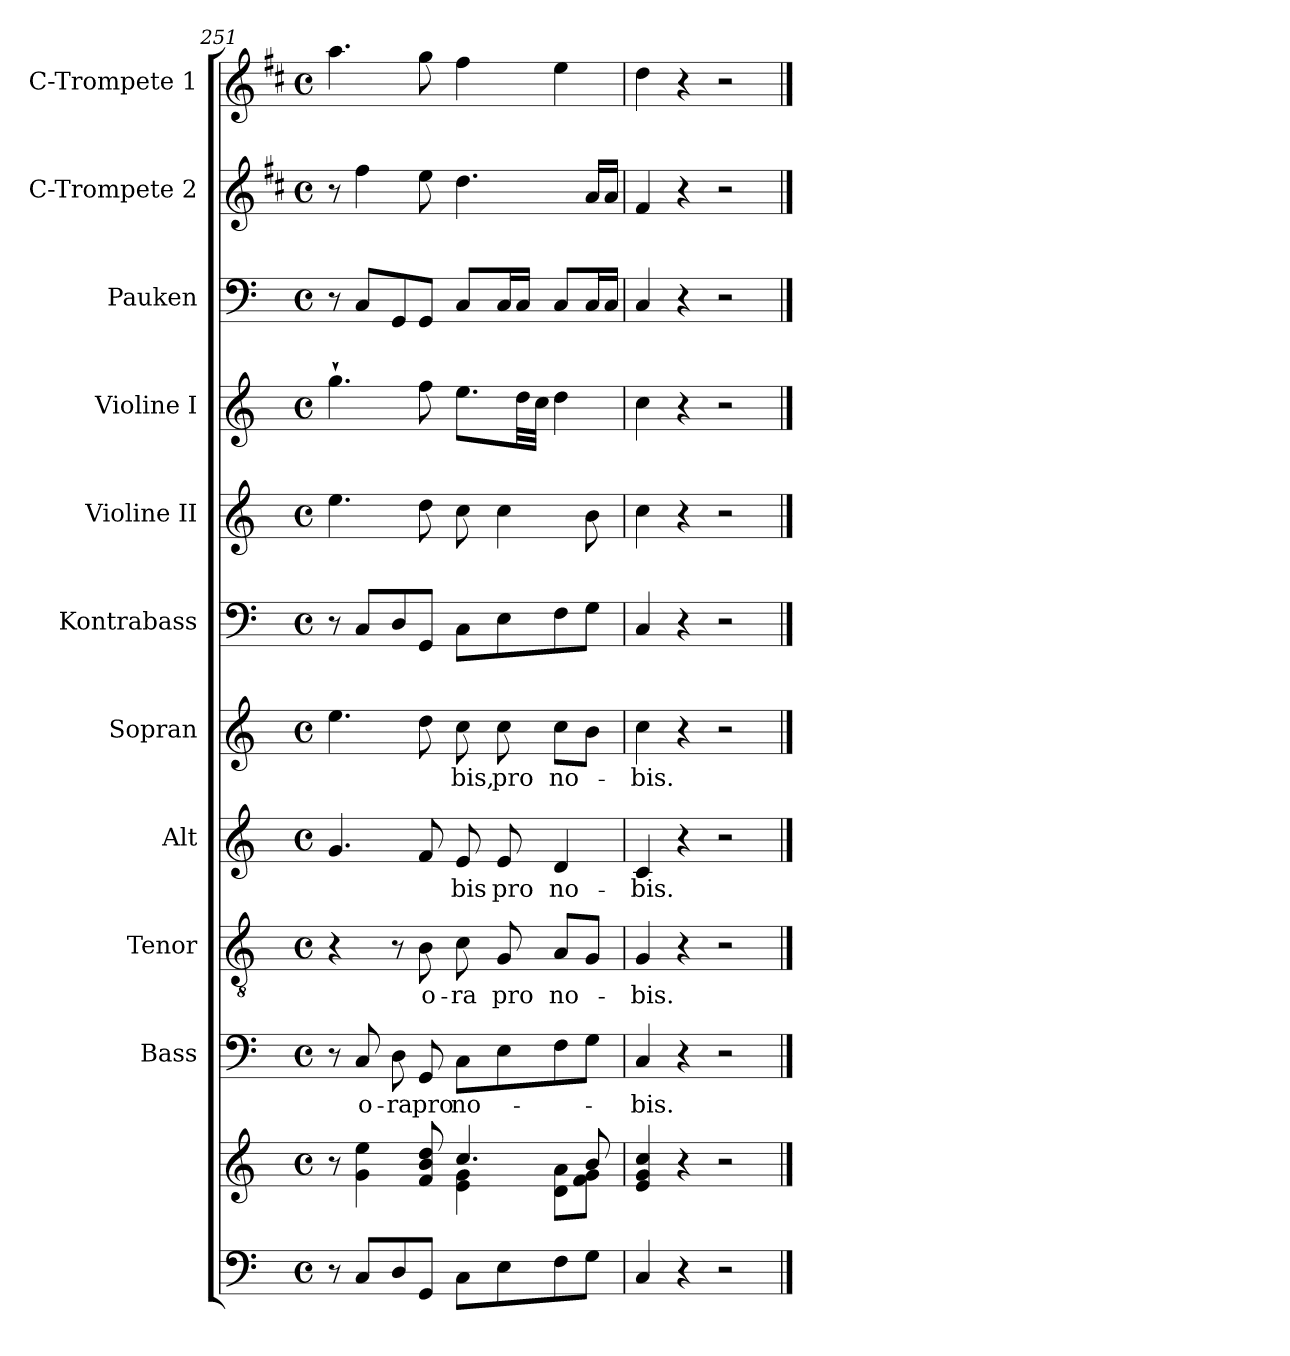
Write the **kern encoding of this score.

**kern	**kern	**kern	**text	**kern	**text	**kern	**text	**kern	**text	**kern	**kern	**kern	**kern	**kern	**kern
*part11	*part11	*part10	*part10	*part9	*part9	*part8	*part8	*part7	*part7	*part6	*part5	*part4	*part3	*part2	*part1
*staff12	*staff11	*staff10	*staff10	*staff9	*staff9	*staff8	*staff8	*staff7	*staff7	*staff6	*staff5	*staff4	*staff3	*staff2	*staff1
*	*	*I"Bass	*	*I"Tenor	*	*I"Alt	*	*I"Sopran	*	*I"Kontrabass	*I"Violine II	*I"Violine I	*I"Pauken	*I"C-Trompete 2	*I"C-Trompete 1
*	*	*I'B.	*	*I'T.	*	*I'A.	*	*I'S.	*	*I'Kb.	*I'Vl. II	*I'Vl. I	*I'Pk.	*I'C Trp. 2	*I'C Trp. 1
*clefF4	*clefG2	*clefF4	*	*clefGv2	*	*clefG2	*	*clefG2	*	*clefF4	*clefG2	*clefG2	*clefF4	*clefG2	*clefG2
*	*	*	*	*	*	*	*	*	*	*ITrd7c12	*	*	*	*ITrd1c2	*ITrd1c2
*k[]	*k[]	*k[]	*	*k[]	*	*k[]	*	*k[]	*	*k[]	*k[]	*k[]	*k[]	*k[]	*k[]
*C:	*C:	*C:	*	*C:	*	*C:	*	*C:	*	*C:	*C:	*C:	*C:	*C:	*C:
*M4/4	*M4/4	*M4/4	*	*M4/4	*	*M4/4	*	*M4/4	*	*M4/4	*M4/4	*M4/4	*M4/4	*M4/4	*M4/4
*met(c)	*met(c)	*met(c)	*	*met(c)	*	*met(c)	*	*met(c)	*	*met(c)	*met(c)	*met(c)	*met(c)	*met(c)	*met(c)
=251	=251	=251	=251	=251	=251	=251	=251	=251	=251	=251	=251	=251	=251	=251	=251
*	*^	*	*	*	*	*	*	*	*	*	*	*	*	*	*
8r	8r	2ryy	8r	.	4r	.	4.g/	.	4.ee\	.	8r	4.ee\	4.gg`>\	8r	8r	4.gg\
!	!	!	!	!LO:LY:b	!	!	!	!	!	!	!	!	!	!	!	!
8C/L	4g\ 4ee\	.	8C/	o-	.	.	.	.	.	.	8CC/L	.	.	8C/L	4ee\	.
!	!	!	!	!LO:LY:b	!	!	!	!	!	!	!	!	!	!	!	!
8D/	.	.	8D\	-ra	8r	.	.	.	.	.	8DD/	.	.	8GG/	.	.
!	!	!	!	!LO:LY:b	!	!LO:LY:b	!	!	!	!	!	!	!	!	!	!
8GG/J	8f/ 8b/ 8dd/	.	8GG/	pro	8B\	o-	8f/	.	8dd\	.	8GGG/J	8dd\	8ff\	8GG/J	8dd\	8ff\
!	!	!	!	!LO:LY:b	!	!LO:LY:b	!	!LO:LY:b	!	!LO:LY:b	!	!	!	!	!	!
8C\L	4.cc/	4e\ 4g\	8C\L	no-	8c\	-ra	8e/	-bis	8cc\	-bis,	8CC\L	8cc\	8.ee\L	8C/L	4.cc\	4ee\
!	!	!	!	!	!	!LO:LY:b	!	!LO:LY:b	!	!LO:LY:b	!	!	!	!	!	!
8E\	.	.	8E\	.	8G/	pro	8e/	pro	8cc\	pro	8EE\	4cc\	.	16C/L	.	.
.	.	.	.	.	.	.	.	.	.	.	.	.	32dd\LL	16C/JJ	.	.
.	.	.	.	.	.	.	.	.	.	.	.	.	32cc\JJJ	.	.	.
!	!	!	!	!	!	!LO:LY:b	!	!LO:LY:b	!	!LO:LY:b	!	!	!	!	!	!
8F\	.	8d\ 8a\L	8F\	.	8A/L	no-	4d/	no-	8cc\L	no-	8FF\	.	4dd\	8C/L	.	4dd\
8G\J	8b/	8f\ 8g\J	8G\J	.	8G/J	.	.	.	8b\J	.	8GG\J	8b\	.	16C/L	16g/LL	.
.	.	.	.	.	.	.	.	.	.	.	.	.	.	16C/JJ	16g/JJ	.
*	*v	*v	*	*	*	*	*	*	*	*	*	*	*	*	*	*
=252	=252	=252	=252	=252	=252	=252	=252	=252	=252	=252	=252	=252	=252	=252	=252
!	!	!	!LO:LY:b	!	!LO:LY:b	!	!LO:LY:b	!	!LO:LY:b	!	!	!	!	!	!
4C/	4e/ 4g/ 4cc/	4C/	-bis.	4G/	-bis.	4c/	-bis.	4cc\	-bis.	4CC/	4cc\	4cc\	4C/	4e/	4cc\
4r	4r	4r	.	4r	.	4r	.	4r	.	4r	4r	4r	4r	4r	4r
2r	2r	2r	.	2r	.	2r	.	2r	.	2r	2r	2r	2r	2r	2r
==	==	==	==	==	==	==	==	==	==	==	==	==	==	==	==
*-	*-	*-	*-	*-	*-	*-	*-	*-	*-	*-	*-	*-	*-	*-	*-
